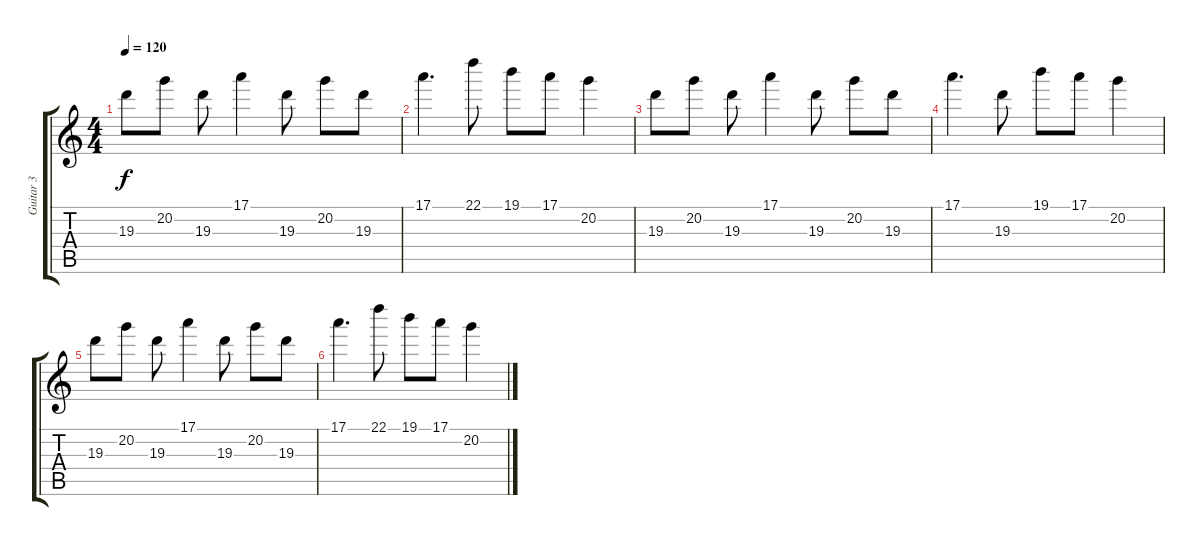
\track ("Guitar 3" "Guitar 3") {instrument overdrivenguitar}
\staff {score tabs}
\tuning (E4 B3 G3 D3 A2 E2) {hide}
\ts (4 4)
\tempo 120
\clef g2
\ks c
19.3.8{dy f} 20.2.8 19.3.8 17.1.4 19.3.8 20.2.8 19.3.8 |
17.1.4{d} 22.1.8 19.1.8 17.1.8 20.2.4 |
19.3.8 20.2.8 19.3.8 17.1.4 19.3.8 20.2.8 19.3.8 |
17.1.4{d} 19.3.8 19.1.8 17.1.8 20.2.4 |
19.3.8 20.2.8 19.3.8 17.1.4 19.3.8 20.2.8 19.3.8 |
17.1.4{d} 22.1.8 19.1.8 17.1.8 20.2.4
